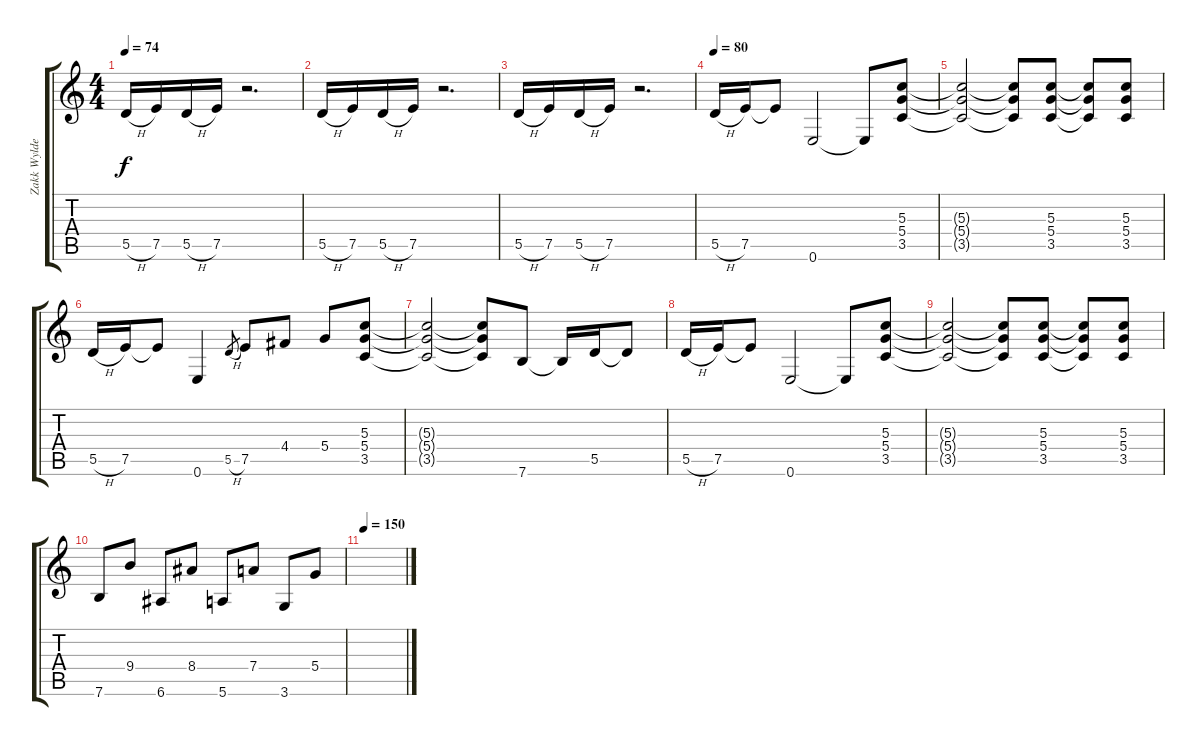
\track ("Zakk Wylde Guitar 1" "Zakk Wylde") {instrument distortionguitar}
\staff {score tabs}
\tuning (E4 B3 G3 D3 A2 E2) {hide}
\ts (4 4)
\tempo 74
\clef g2
\ks c
5.5{h}.16{dy f} 7.5.16 5.5{h}.16 7.5.16 r.2{d} |
5.5{h}.16 7.5.16 5.5{h}.16 7.5.16 r.2{d} |
5.5{h}.16 7.5.16 5.5{h}.16 7.5.16 r.2{d} |
\tempo 80
5.5{h}.16 7.5.16 7.5{t}.8 0.6.2 0.6{t}.8 (5.3 5.4 3.5).8 |
(5.3{t} 5.4{t} 3.5{t}).2 (5.3{t} 5.4{t} 3.5{t}).8 (5.3 5.4 3.5).8 (5.3{t} 5.4{t} 3.5{t}).8 (5.3 5.4 3.5).8 |
5.5{h}.16 7.5.16 7.5{t}.8 0.6.4 5.5{h}.8{gr} 7.5.8 4.4.8 5.4.8 (5.3 5.4 3.5).8 |
(5.3{t} 5.4{t} 3.5{t}).2 (5.3{t} 5.4{t} 3.5{t}).8 7.6.8 7.6{t}.16 5.5.16 5.5{t}.8 |
5.5{h}.16 7.5.16 7.5{t}.8 0.6.2 0.6{t}.8 (5.3 5.4 3.5).8 |
(5.3{t} 5.4{t} 3.5{t}).2 (5.3{t} 5.4{t} 3.5{t}).8 (5.3 5.4 3.5).8 (5.3{t} 5.4{t} 3.5{t}).8 (5.3 5.4 3.5).8 |
7.6.8 9.4.8 6.6.8 8.4.8 5.6.8 7.4.8 3.6.8 5.4.8 |
\tempo 150
